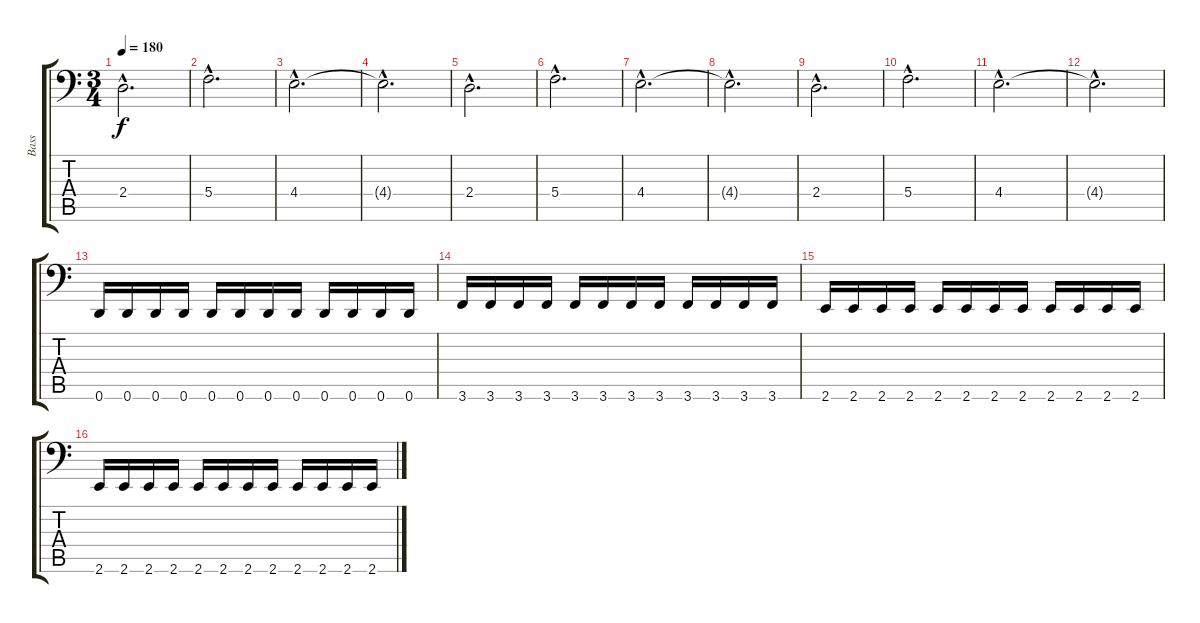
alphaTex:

\track ("Bass" "Bass") {instrument electricbassfinger}
\staff {score tabs}
\tuning (D3 A2 F2 C2 G1 D1) {hide}
\ts (3 4)
\tempo 180
\clef f4
\ks c
2.4{hac}.2{d dy f} |
5.4{hac}.2{d} |
4.4{hac}.2{d} |
4.4{hac t}.2{d} |
2.4{hac}.2{d} |
5.4{hac}.2{d} |
4.4{hac}.2{d} |
4.4{hac t}.2{d} |
2.4{hac}.2{d} |
5.4{hac}.2{d} |
4.4{hac}.2{d} |
4.4{hac t}.2{d} |
0.6.16 0.6.16 0.6.16 0.6.16 0.6.16 0.6.16 0.6.16 0.6.16 0.6.16 0.6.16 0.6.16 0.6.16 |
3.6.16 3.6.16 3.6.16 3.6.16 3.6.16 3.6.16 3.6.16 3.6.16 3.6.16 3.6.16 3.6.16 3.6.16 |
2.6.16 2.6.16 2.6.16 2.6.16 2.6.16 2.6.16 2.6.16 2.6.16 2.6.16 2.6.16 2.6.16 2.6.16 |
2.6.16 2.6.16 2.6.16 2.6.16 2.6.16 2.6.16 2.6.16 2.6.16 2.6.16 2.6.16 2.6.16 2.6.16
